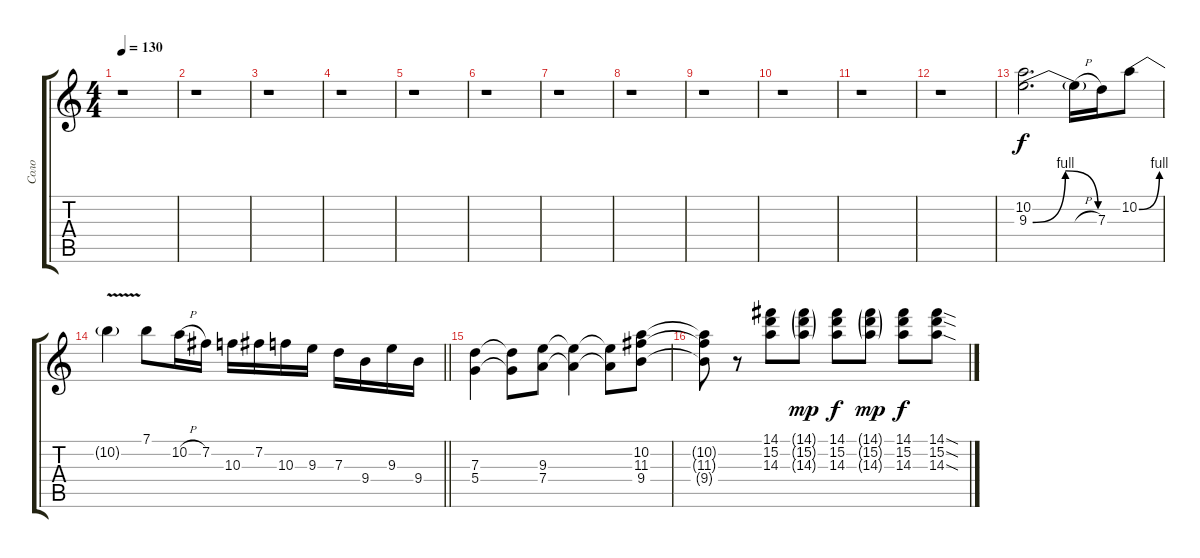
\track ("Соло" "Соло") {instrument distortionguitar}
\staff {score tabs}
\tuning (E4 B3 G3 D3 A2 E2) {hide}
\ts (4 4)
\tempo 130
\clef g2
\ks c
r.1{dy f} |
r.1 |
r.1 |
r.1 |
r.1 |
r.1 |
r.1 |
r.1 |
r.1 |
r.1 |
r.1 |
r.1 |
(10.2 9.3{be (bendrelease 0 0 20 4 45 4 60 0)}).2{d} 9.3{h t}.16 7.3.16 10.2{be (bend 0 0 60 4)}.8 |
\barLineRight lightlight
10.2{v t}.4 7.1.8 10.2{h}.16 7.2.16 10.3.16 7.2.16 10.3.16 9.3.16 7.3.16 9.4.16 9.3.16 9.4.16 |
(7.3 5.4).4 (7.3{t} 5.4{t}).8 (9.3 7.4).8 (9.3{t} 7.4{t}).4 (9.3{t} 7.4{t}).8 (10.2 11.3 9.4).8 |
(10.2{t} 11.3{t} 9.4{t}).8 r.8 (14.1 15.2 14.3).8 (14.1{g} 15.2{g} 14.3{g}).8{dy mp} (14.1 15.2 14.3).8{dy f} (14.1{g} 15.2{g} 14.3{g}).8{dy mp} (14.1 15.2 14.3).8{dy f} (14.1{sod} 15.2{sod} 14.3{sod}).8
